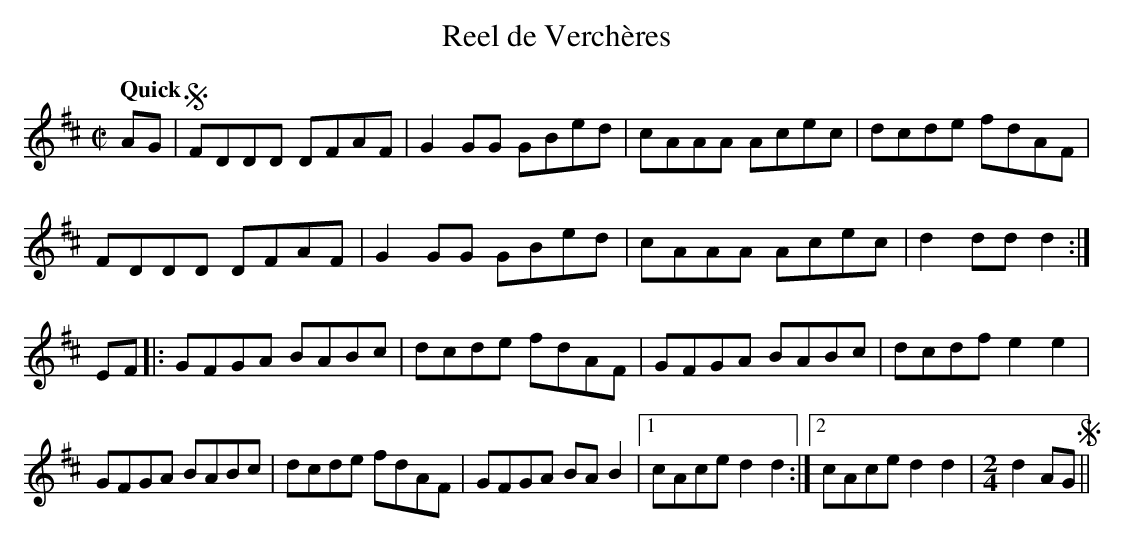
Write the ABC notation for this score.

X:1
T:Reel de Verchères
M:C|
L:1/8
Q:"Quick"
K:D
AG|SFDDD DFAF|G2GG GBed|cAAA Acec|dcde fdAF|
FDDD DFAF|G2GG GBed|cAAA Acec|d2dd d2:|
EF|:GFGA BABc|dcde fdAF|GFGA BABc|dcdf e2e2|
GFGA BABc|dcde fdAF|GFGA BAB2|1cAce d2d2:|2 cAce d2d2|[M:2/4]d2 AGS||
